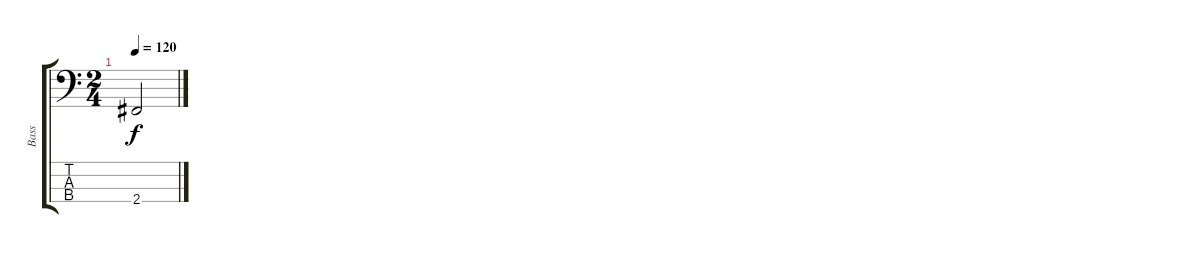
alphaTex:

\track ("Bass" "Bass") {instrument electricbasspick}
\staff {score tabs}
\tuning (G2 D2 A1 E1) {hide}
\ts (2 4)
\tempo 120
\clef f4
\ks c
2.4.2{dy f}
